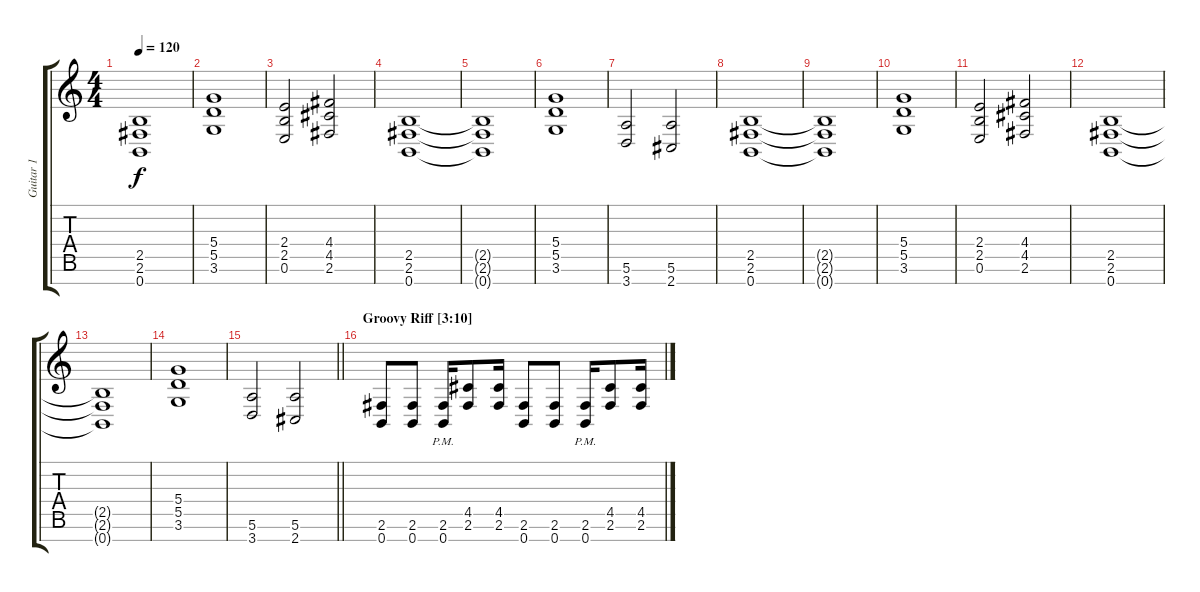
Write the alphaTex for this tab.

\track ("Guitar 1" "Guitar 1") {instrument distortionguitar}
\staff {score tabs}
\tuning (E4 B3 G3 D3 A2 E2 B1) {hide}
\ts (4 4)
\tempo 120
\clef g2
\ks c
(2.5{t} 2.6{t} 0.7{t}).1{dy f} |
(5.4 5.5 3.6).1 |
(2.4 2.5 0.6).2 (4.4 4.5 2.6).2 |
(2.5 2.6 0.7).1 |
(2.5{t} 2.6{t} 0.7{t}).1 |
(5.4 5.5 3.6).1 |
(5.6 3.7).2 (5.6 2.7).2 |
(2.5 2.6 0.7).1 |
(2.5{t} 2.6{t} 0.7{t}).1 |
(5.4 5.5 3.6).1 |
(2.4 2.5 0.6).2 (4.4 4.5 2.6).2 |
(2.5 2.6 0.7).1 |
(2.5{t} 2.6{t} 0.7{t}).1 |
(5.4 5.5 3.6).1 |
\barLineRight lightlight
(5.6 3.7).2 (5.6 2.7).2 |
\section ("" "Groovy Riff [3:10]")
(2.6 0.7).8 (2.6 0.7).8 (2.6{pm} 0.7{pm}).16 (4.5 2.6).8 (4.5 2.6).16 (2.6 0.7).8 (2.6 0.7).8 (2.6{pm} 0.7{pm}).16 (4.5 2.6).8 (4.5 2.6).16
